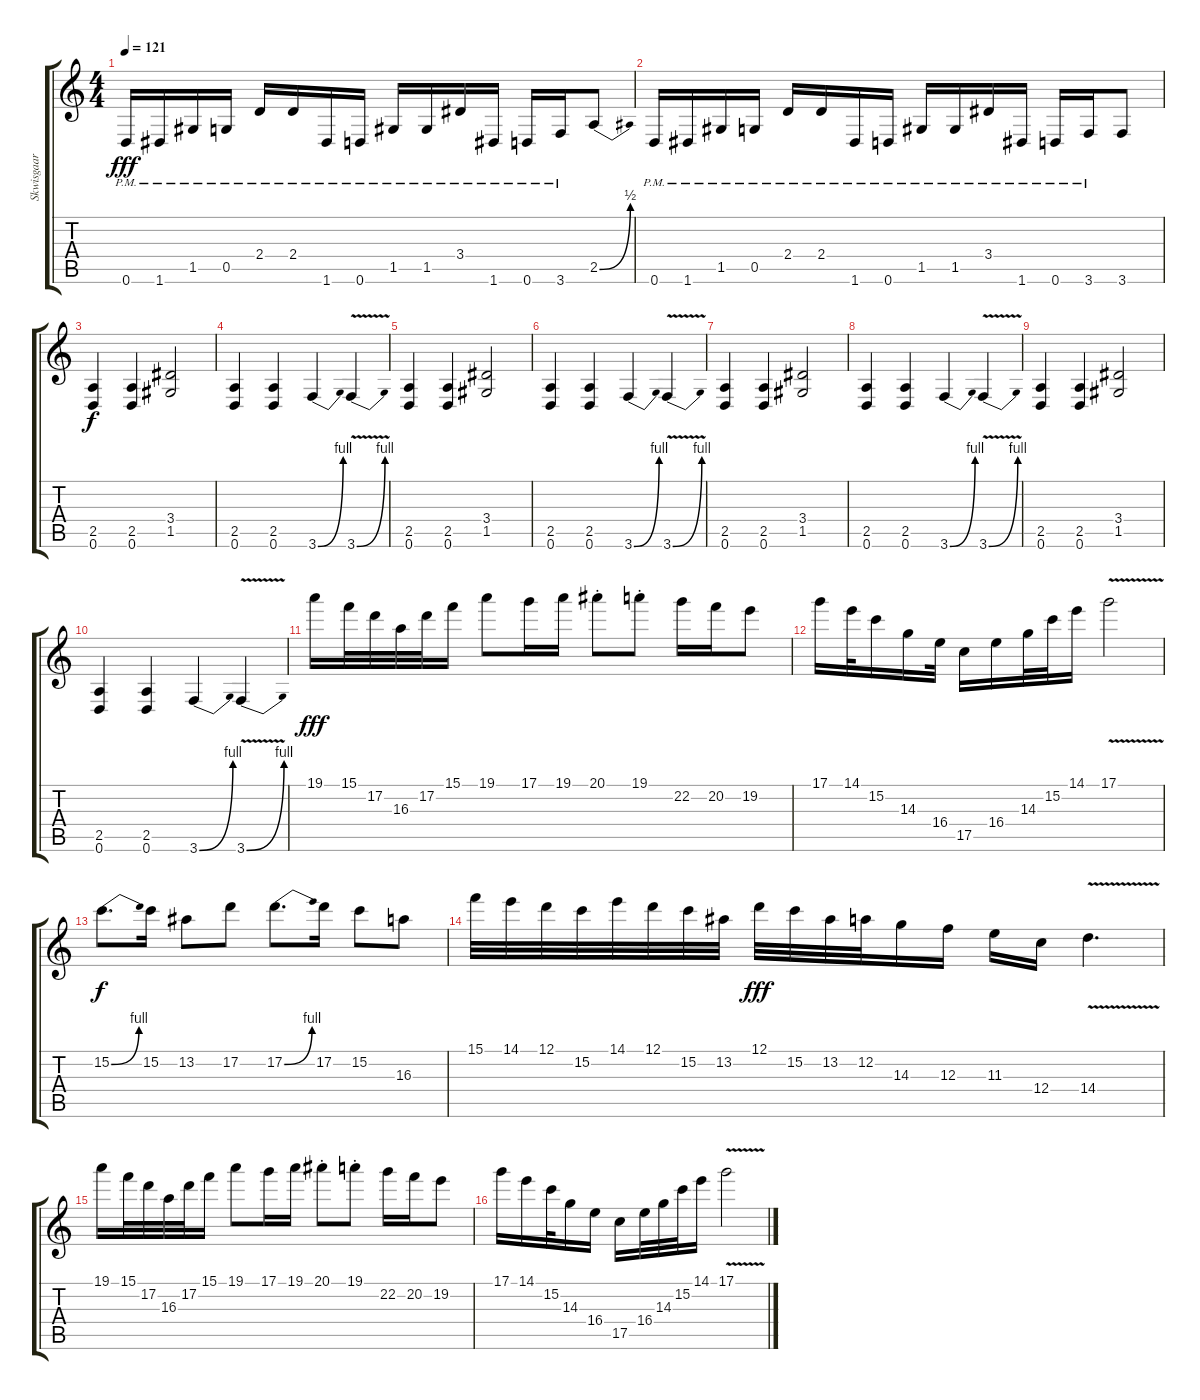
\track ("Skwisgaar Skwigelf" "Skwisgaar ") {instrument distortionguitar bank 1}
\staff {score tabs}
\tuning (D4 A3 F3 C3 G2 D2) {hide}
\ts (4 4)
\tempo 121
\clef g2
\ks c
0.6{pm}.16{dy fff} 1.6{pm}.16 1.5{pm}.16 0.5{pm}.16 2.4{pm}.16 2.4{pm}.16 1.6{pm}.16 0.6{pm}.16 1.5{pm}.16 1.5{pm}.16 3.4{pm}.16 1.6{pm}.16 0.6{pm}.16 3.6{pm}.16 2.5{be (bend 0 0 60 2)}.8 |
0.6{pm}.16 1.6{pm}.16 1.5{pm}.16 0.5{pm}.16 2.4{pm}.16 2.4{pm}.16 1.6{pm}.16 0.6{pm}.16 1.5{pm}.16 1.5{pm}.16 3.4{pm}.16 1.6{pm}.16 0.6{pm}.16 3.6{pm}.16 3.6.8 |
(2.5 0.6).4{dy f} (2.5 0.6).4 (3.4 1.5).2 |
(2.5 0.6).4 (2.5 0.6).4 3.6{be (bend 0 0 60 4)}.4 3.6{be (bend 0 0 60 4) v}.4 |
(2.5 0.6).4 (2.5 0.6).4 (3.4 1.5).2 |
(2.5 0.6).4 (2.5 0.6).4 3.6{be (bend 0 0 60 4)}.4 3.6{be (bend 0 0 60 4) v}.4 |
(2.5 0.6).4 (2.5 0.6).4 (3.4 1.5).2 |
(2.5 0.6).4 (2.5 0.6).4 3.6{be (bend 0 0 60 4)}.4 3.6{be (bend 0 0 60 4) v}.4 |
(2.5 0.6).4 (2.5 0.6).4 (3.4 1.5).2 |
(2.5 0.6).4 (2.5 0.6).4 3.6{be (bend 0 0 60 4)}.4 3.6{be (bend 0 0 60 4) v}.4 |
19.1.16{dy fff} 15.1.32 17.2.32 16.3.32 17.2.32 15.1.16 19.1.8 17.1.16 19.1.16 20.1{st}.8 19.1{st}.8 22.2.16 20.2.16 19.2.8 |
17.1.16 14.1.32 15.2.16 14.3.16 16.4.32 17.5.16 16.4.16 14.3.32 15.2.32 14.1.16 17.1{v}.2 |
15.2{be (bend 0 0 60 4)}.8{d dy f} 15.2.16 13.2.8 17.2.8 17.2{be (bend 0 0 60 4)}.8{d} 17.2.16 15.2.8 16.3.8 |
15.1.32 14.1.32 12.1.32 15.2.32 14.1.32 12.1.32 15.2.32 13.2.32 12.1.32{dy fff} 15.2.32 13.2.32 12.2.32 14.3.16 12.3.16 11.3.16 12.4.16 14.4{v}.4{d} |
19.1.16 15.1.32 17.2.32 16.3.32 17.2.32 15.1.16 19.1.8 17.1.16 19.1.16 20.1{st}.8 19.1{st}.8 22.2.16 20.2.16 19.2.8 |
17.1.16 14.1.16 15.2.32 14.3.16 16.4.16 17.5.16 16.4.32 14.3.32 15.2.32 14.1.16 17.1{v}.2
